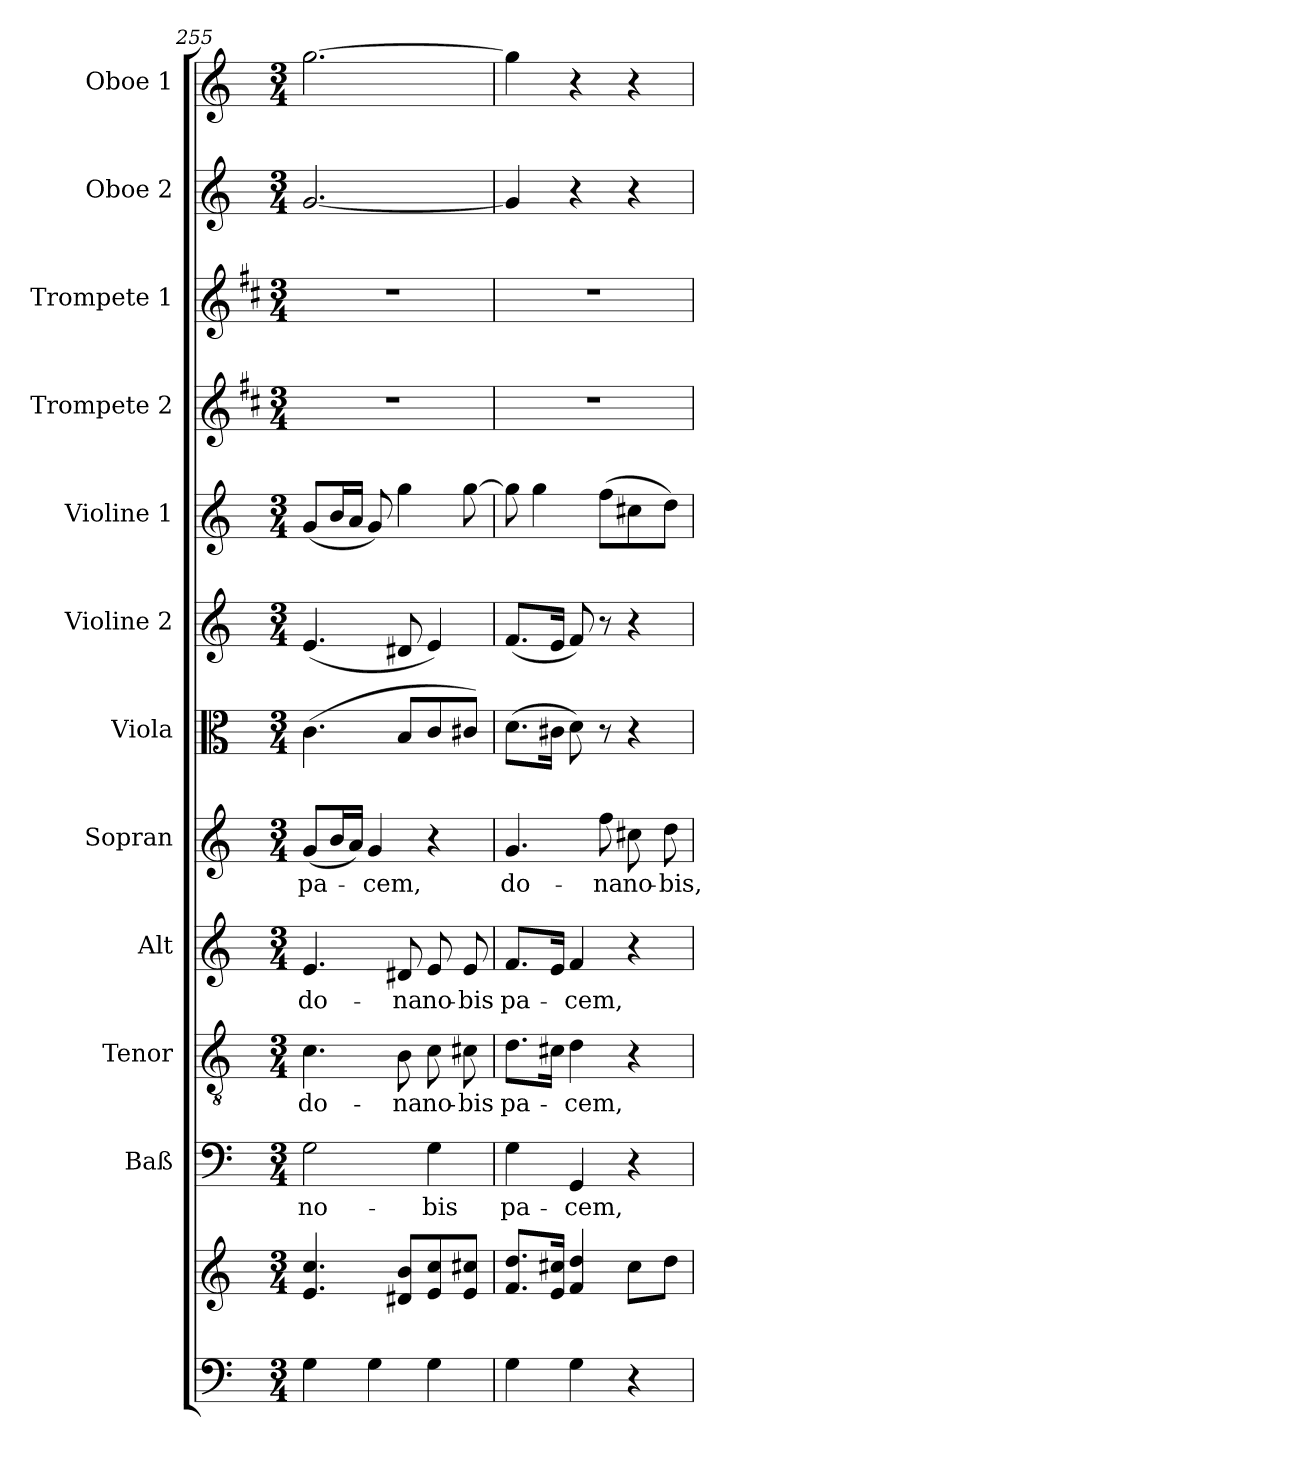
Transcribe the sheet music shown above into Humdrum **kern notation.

**kern	**kern	**kern	**text	**kern	**text	**kern	**text	**kern	**text	**kern	**kern	**kern	**kern	**kern	**kern	**kern
*part12	*part12	*part11	*part11	*part10	*part10	*part9	*part9	*part8	*part8	*part7	*part6	*part5	*part4	*part3	*part2	*part1
*staff13	*staff12	*staff11	*staff11	*staff10	*staff10	*staff9	*staff9	*staff8	*staff8	*staff7	*staff6	*staff5	*staff4	*staff3	*staff2	*staff1
*	*	*I"Baß	*	*I"Tenor	*	*I"Alt	*	*I"Sopran	*	*I"Viola	*I"Violine 2	*I"Violine 1	*I"Trompete 2	*I"Trompete 1	*I"Oboe 2	*I"Oboe 1
*	*	*I'Baß	*	*I'Ten	*	*I'Alt	*	*I'Sop	*	*I'Vla.	*I'Vln. 2	*I'Vln. 1	*I'Trp. 2	*I'Trp. 1	*I'Ob. 2	*I'Ob. 1
*clefF4	*clefG2	*clefF4	*	*clefGv2	*	*clefG2	*	*clefG2	*	*clefC3	*clefG2	*clefG2	*clefG2	*clefG2	*clefG2	*clefG2
*	*	*	*	*	*	*	*	*	*	*	*	*	*ITrd1c2	*ITrd1c2	*	*
*k[]	*k[]	*k[]	*	*k[]	*	*k[]	*	*k[]	*	*k[]	*k[]	*k[]	*k[]	*k[]	*k[]	*k[]
*C:	*C:	*C:	*	*C:	*	*C:	*	*C:	*	*C:	*C:	*C:	*C:	*C:	*C:	*C:
*M3/4	*M3/4	*M3/4	*	*M3/4	*	*M3/4	*	*M3/4	*	*M3/4	*M3/4	*M3/4	*M3/4	*M3/4	*M3/4	*M3/4
=255	=255	=255	=255	=255	=255	=255	=255	=255	=255	=255	=255	=255	=255	=255	=255	=255
!	!	!	!LO:LY:b	!	!LO:LY:b	!	!LO:LY:b	!	!LO:LY:b	!	!	!	!	!	!	!
4G\	4.e/ 4.cc/	2G\	no-	4.c\	do-	4.e/	do-	(<8g/L	pa-	(<4.c\	(<4.e/	(<8g/L	2.r	2.r	[2.g/	[2.gg\
.	.	.	.	.	.	.	.	16b/L	.	.	.	16b/L	.	.	.	.
.	.	.	.	.	.	.	.	16a/JJ)	.	.	.	16a/JJ	.	.	.	.
!	!	!	!	!	!	!	!	!	!LO:LY:b	!	!	!	!	!	!	!
4G\	.	.	.	.	.	.	.	4g/	-cem,	.	.	8g/)	.	.	.	.
!	!	!	!	!	!LO:LY:b	!	!LO:LY:b	!	!	!	!	!	!	!	!	!
.	8d#X/ 8b/L	.	.	8B\	-na	8d#X/	-na	.	.	8B/L	8d#X/	4gg\	.	.	.	.
!	!	!	!LO:LY:b	!	!LO:LY:b	!	!LO:LY:b	!	!	!	!	!	!	!	!	!
4G\	8e/ 8cc/	4G\	-bis	8c\	no-	8e/	no-	4r	.	8c/	4e/)	.	.	.	.	.
!	!	!	!	!	!LO:LY:b	!	!LO:LY:b	!	!	!	!	!	!	!	!	!
.	8e/ 8cc#X/J	.	.	8c#X\	-bis	8e/	-bis	.	.	8c#X/J)	.	[8gg\	.	.	.	.
=256	=256	=256	=256	=256	=256	=256	=256	=256	=256	=256	=256	=256	=256	=256	=256	=256
!	!	!	!LO:LY:b	!	!LO:LY:b	!	!LO:LY:b	!	!LO:LY:b	!	!	!	!	!	!	!
4G\	8.f/ 8.dd/L	4G\	pa-	8.d\L	pa-	8.f/L	pa-	4.g/	do-	(>8.d\L	(<8.f/L	8gg\]	2.r	2.r	4g/]	4gg\]
.	.	.	.	.	.	.	.	.	.	.	.	4gg\	.	.	.	.
.	16e/ 16cc#X/Jk	.	.	16c#X\Jk	.	16e/Jk	.	.	.	16c#X\Jk	16e/Jk	.	.	.	.	.
!	!	!	!LO:LY:b	!	!LO:LY:b	!	!LO:LY:b	!	!	!	!	!	!	!	!	!
4G\	4f/ 4dd/	4GG/	-cem,	4d\	-cem,	4f/	-cem,	.	.	8d\)	8f/)	.	.	.	4r	4r
!	!	!	!	!	!	!	!	!	!LO:LY:b	!	!	!	!	!	!	!
.	.	.	.	.	.	.	.	8ff\	-na	8r	8r	(>8ff\L	.	.	.	.
!	!	!	!	!	!	!	!	!	!LO:LY:b	!	!	!	!	!	!	!
4r	8cc#\L	4r	.	4r	.	4r	.	8cc#X\	no-	4r	4r	8cc#X\	.	.	4r	4r
!	!	!	!	!	!	!	!	!	!LO:LY:b	!	!	!	!	!	!	!
.	8dd\J	.	.	.	.	.	.	8dd\	-bis,	.	.	8dd\J)	.	.	.	.
=	=	=	=	=	=	=	=	=	=	=	=	=	=	=	=	=
*-	*-	*-	*-	*-	*-	*-	*-	*-	*-	*-	*-	*-	*-	*-	*-	*-
